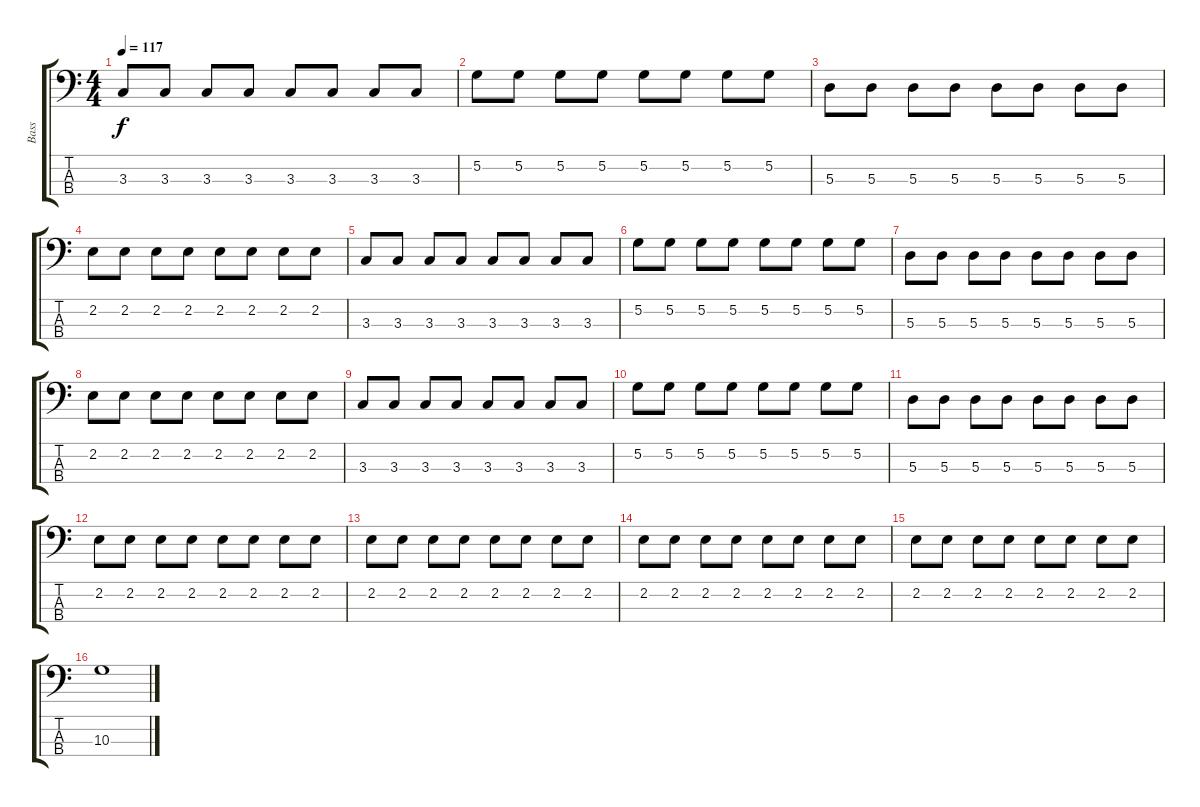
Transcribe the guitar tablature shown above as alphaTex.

\track ("Bass" "Bass") {instrument electricbassfinger}
\staff {score tabs}
\tuning (G2 D2 A1 E1) {hide}
\ts (4 4)
\tempo 117
\clef f4
\ks c
3.3.8{dy f} 3.3.8 3.3.8 3.3.8 3.3.8 3.3.8 3.3.8 3.3.8 |
5.2.8 5.2.8 5.2.8 5.2.8 5.2.8 5.2.8 5.2.8 5.2.8 |
5.3.8 5.3.8 5.3.8 5.3.8 5.3.8 5.3.8 5.3.8 5.3.8 |
2.2.8 2.2.8 2.2.8 2.2.8 2.2.8 2.2.8 2.2.8 2.2.8 |
3.3.8 3.3.8 3.3.8 3.3.8 3.3.8 3.3.8 3.3.8 3.3.8 |
5.2.8 5.2.8 5.2.8 5.2.8 5.2.8 5.2.8 5.2.8 5.2.8 |
5.3.8 5.3.8 5.3.8 5.3.8 5.3.8 5.3.8 5.3.8 5.3.8 |
2.2.8 2.2.8 2.2.8 2.2.8 2.2.8 2.2.8 2.2.8 2.2.8 |
3.3.8 3.3.8 3.3.8 3.3.8 3.3.8 3.3.8 3.3.8 3.3.8 |
5.2.8 5.2.8 5.2.8 5.2.8 5.2.8 5.2.8 5.2.8 5.2.8 |
5.3.8 5.3.8 5.3.8 5.3.8 5.3.8 5.3.8 5.3.8 5.3.8 |
2.2.8 2.2.8 2.2.8 2.2.8 2.2.8 2.2.8 2.2.8 2.2.8 |
2.2.8 2.2.8 2.2.8 2.2.8 2.2.8 2.2.8 2.2.8 2.2.8 |
2.2.8 2.2.8 2.2.8 2.2.8 2.2.8 2.2.8 2.2.8 2.2.8 |
2.2.8 2.2.8 2.2.8 2.2.8 2.2.8 2.2.8 2.2.8 2.2.8 |
10.3.1
